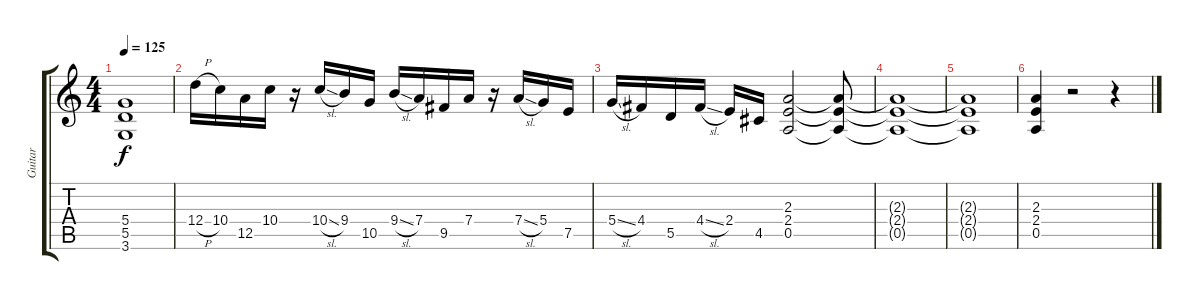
\track ("Guitar" "Guitar") {instrument distortionguitar}
\staff {score tabs}
\tuning (E4 B3 G3 D3 A2 E2) {hide}
\ts (4 4)
\tempo 125
\clef g2
\ks c
(5.4{t} 5.5{t} 3.6{t}).1{dy f} |
12.4{h}.16 10.4.16 12.5.16 10.4.16 r.16 10.4{sl}.16 9.4.16 10.5.16 9.4{sl}.16 7.4.16 9.5.16 7.4.16 r.16 7.4{sl}.16 5.4.16 7.5.16 |
5.4{sl}.16 4.4.16 5.5.16 4.4{sl}.16 2.4.16 4.5.16 (2.3 2.4 0.5).2 (2.3{t} 2.4{t} 0.5{t}).8 |
(2.3{t} 2.4{t} 0.5{t}).1 |
(2.3{t} 2.4{t} 0.5{t}).1 |
(2.3 2.4 0.5).4 r.2 r.4
